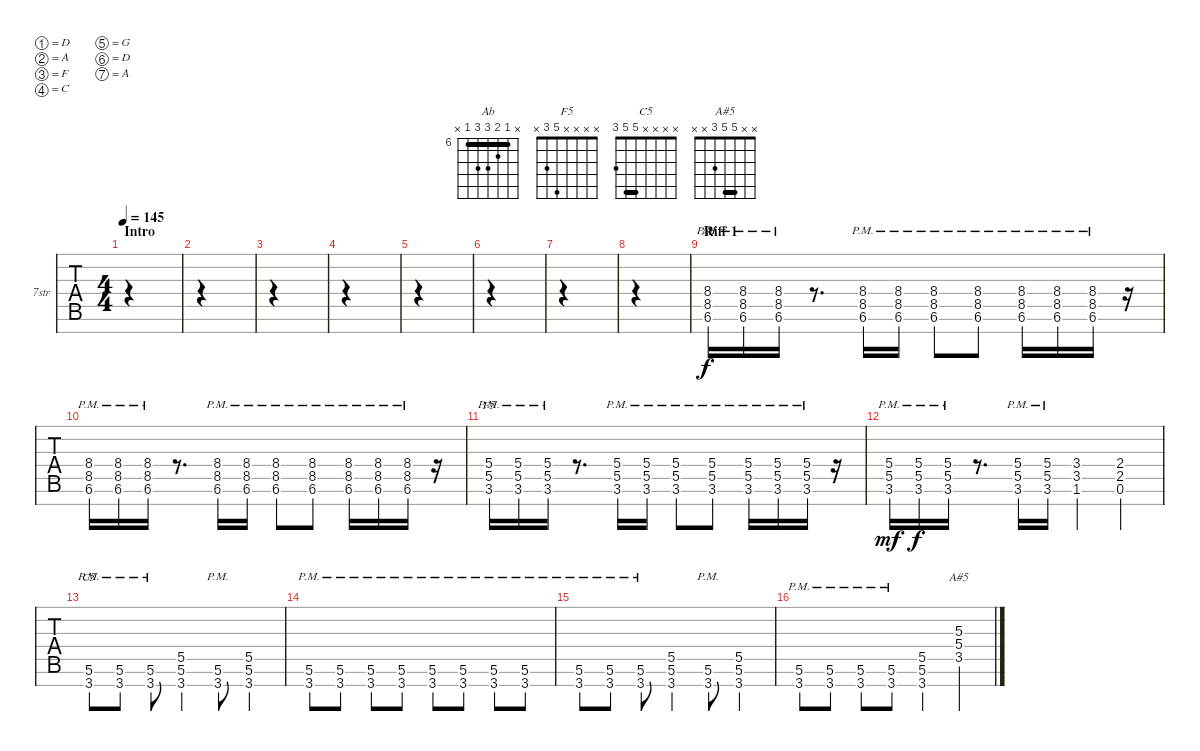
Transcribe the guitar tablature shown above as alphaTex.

\bracketExtendMode groupsimilarinstruments
\firstSystemTrackNameOrientation horizontal
\otherSystemsTrackNameOrientation horizontal
\track ("7str" "7str") {solo instrument overdrivenguitar}
\staff {tabs}
\tuning (D4 A3 F3 C3 G2 D2 A1)
\chord ("Ab" x 6 7 8 8 6 x) {firstfret 6 showfingering false barre 6}
\chord ("F5" x x x x 5 3 x) {showfingering false}
\chord ("C5" x x x x 5 5 3) {showfingering false barre 5}
\chord ("A#5" x x 5 5 3 x x) {showfingering false barre 5}
\ts (4 4)
\beaming (8 2 2 2 2)
\section ("" "Intro")
\tempo 145
\clef g2
\scale
1.18537
\ks c
|
\scale
0.938209 |
\scale
0.938209 |
\scale
0.938209 |
\scale
1.11728 |
\scale
0.960908 |
\scale
0.960908 |
\scale
0.960908 |
\section ("" "Riff 1")
\scale
1.11728 (6.6{pm} 8.5{pm} 8.4{pm}).16{ch "Ab"} (6.6{pm} 8.5{pm} 8.4{pm}).16 (6.6{pm} 8.5{pm} 8.4{pm}).16 r.8{d} (6.6{pm} 8.5{pm} 8.4{pm}).16 (6.6{pm} 8.5{pm} 8.4{pm}).16 (6.6{pm} 8.5{pm} 8.4{pm}).8 (6.6{pm} 8.5{pm} 8.4{pm}).8 (6.6{pm} 8.5{pm} 8.4{pm}).16 (6.6{pm} 8.5{pm} 8.4{pm}).16 (6.6{pm} 8.5{pm} 8.4{pm}).16 r.16 |
\scale
0.960908 (6.6{pm} 8.5{pm} 8.4{pm}).16 (6.6{pm} 8.5{pm} 8.4{pm}).16 (6.6{pm} 8.5{pm} 8.4{pm}).16 r.8{d} (6.6{pm} 8.5{pm} 8.4{pm}).16 (6.6{pm} 8.5{pm} 8.4{pm}).16 (6.6{pm} 8.5{pm} 8.4{pm}).8 (6.6{pm} 8.5{pm} 8.4{pm}).8 (6.6{pm} 8.5{pm} 8.4{pm}).16 (6.6{pm} 8.5{pm} 8.4{pm}).16 (6.6{pm} 8.5{pm} 8.4{pm}).16 r.16 |
\scale
0.960908 (3.6{pm} 5.5{pm} 5.4{pm}).16{ch "F5"} (5.5{pm} 3.6{pm} 5.4{pm}).16{dy f} (5.5{pm} 3.6{pm} 5.4{pm}).16 r.8{d} (5.4{pm} 3.6{pm} 5.5{pm}).16 (5.4{pm} 3.6{pm} 5.5{pm}).16 (5.4{pm} 3.6{pm} 5.5{pm}).8 (5.4{pm} 3.6{pm} 5.5{pm}).8 (5.4{pm} 3.6{pm} 5.5{pm}).16 (5.4{pm} 3.6{pm} 5.5{pm}).16 (5.4{pm} 3.6{pm} 5.5{pm}).16 r.16 |
\scale
0.960908 (3.6{pm} 5.5{pm} 5.4{pm}).16{dy mf} (5.5{pm} 3.6{pm} 5.4{pm}).16{dy f} (5.5{pm} 3.6{pm} 5.4{pm}).16 r.8{d} (5.4{pm} 3.6{pm} 5.5{pm}).16 (5.4{pm} 3.6{pm} 5.5{pm}).16 (1.6 3.5 3.4).4 (0.6 2.5 2.4).4 |
\scale
1.11728 (3.7{pm} 5.6{pm}).8{ch "C5"} (3.7{pm} 5.6{pm}).8 (3.7{pm} 5.6{pm}).8 (3.7 5.6 5.5).4 (3.7{pm} 5.6{pm}).8 (3.7 5.6 5.5).4 |
\scale
0.960908 (3.7{pm} 5.6{pm}).8 (3.7{pm} 5.6{pm}).8 (3.7{pm} 5.6{pm}).8 (3.7{pm} 5.6{pm}).8 (3.7{pm} 5.6{pm}).8 (3.7{pm} 5.6{pm}).8 (3.7{pm} 5.6{pm}).8 (3.7{pm} 5.6{pm}).8 |
\scale
0.960908 (3.7{pm} 5.6{pm}).8 (3.7{pm} 5.6{pm}).8 (3.7{pm} 5.6{pm}).8 (3.7 5.6 5.5).4 (3.7{pm} 5.6{pm}).8 (3.7 5.6 5.5).4 |
\scale
0.960908 (3.7{pm} 5.6{pm}).8 (3.7{pm} 5.6{pm}).8 (3.7{pm} 5.6{pm}).8 (3.7{pm} 5.6{pm}).8 (3.7 5.6 5.5).4 (3.5 5.4 5.3).4{ch "A#5"}
